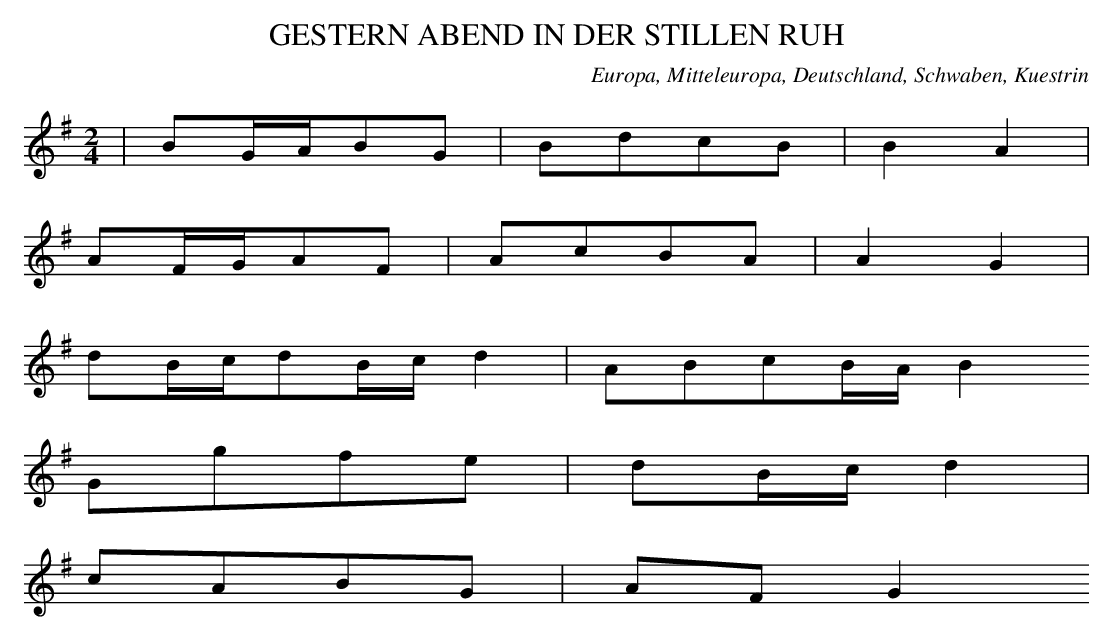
X:1
T: GESTERN ABEND IN DER STILLEN RUH
O: Europa, Mitteleuropa, Deutschland, Schwaben, Kuestrin
M: 2/4
L: 1/16
K: G
 | B2GAB2G2 | B2d2c2B2 | B4A4 |
A2FGA2F2 | A2c2B2A2 | A4G4 |
d2Bcd2Bcd4 | A2B2c2BAB4
G2g2f2e2 | d2Bcd4 |
c2A2B2G2 | A2F2G4
